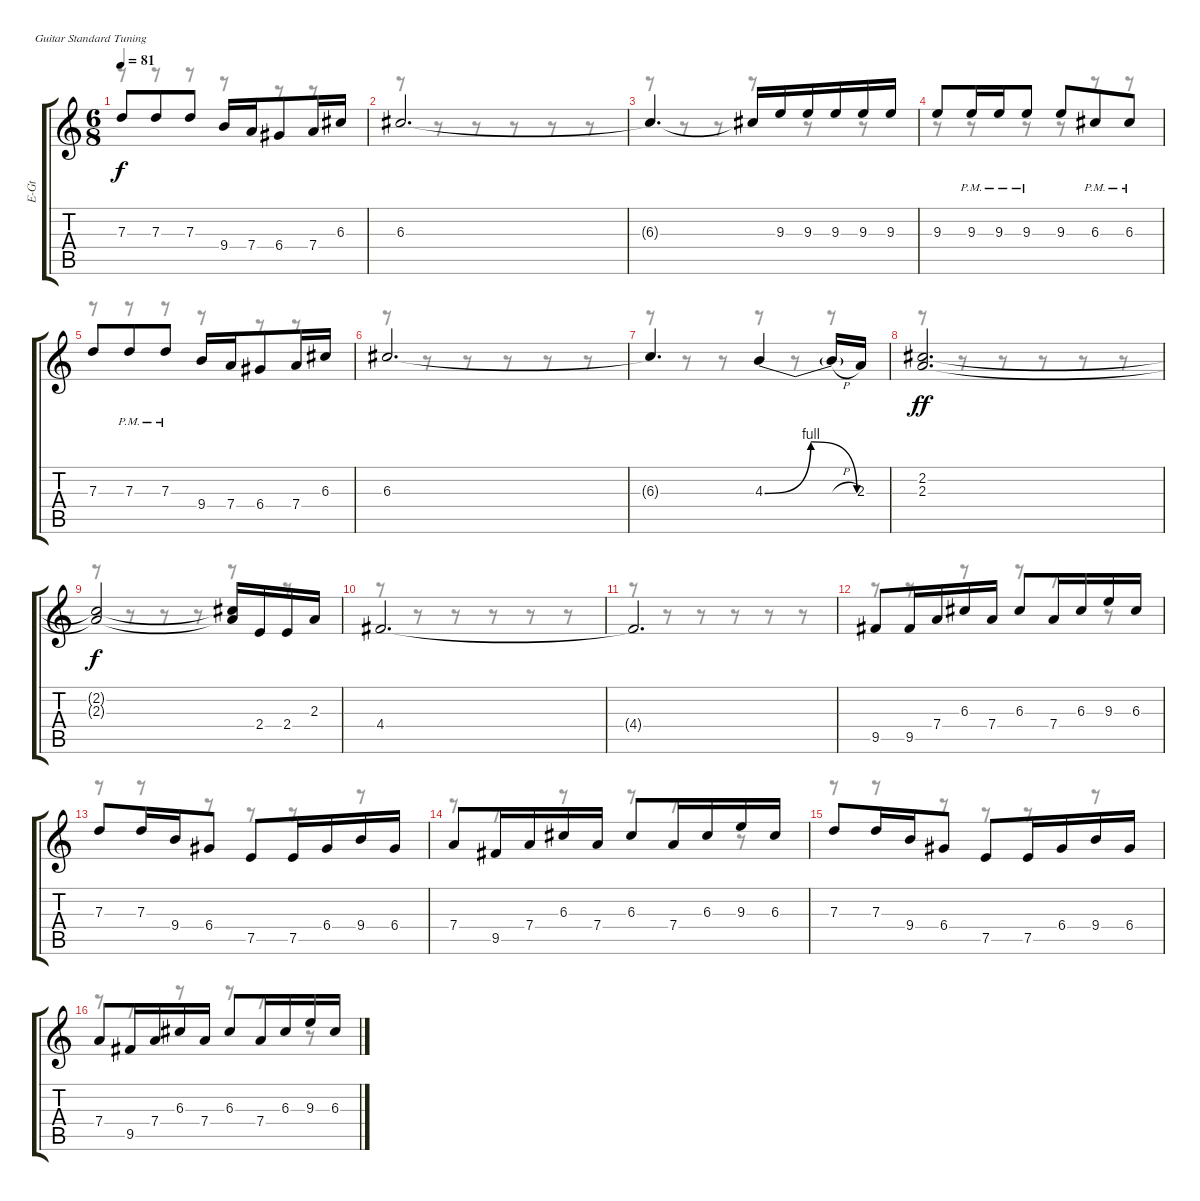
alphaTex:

\bracketExtendMode groupsimilarinstruments
\track ("James Hetfield (Rhythm)" "E-Gt") {instrument distortionguitar}
\staff {score tabs}
\tuning (E4 B3 G3 D3 A2 E2)
\voice
\ts (6 8)
\tempo 81
\clef g2
\ks c
7.3.8{dy f beam Up} 7.3.8{beam Up} 7.3.8{beam Up} 9.4.16{beam Up} 7.4.16{beam Up} 6.4{acc #}.8{beam Up} 7.4.16{beam Up} 6.3{acc #}.16{beam Up} |
6.3{acc #}.2{d beam Up} |
6.3{t acc #}.4{d beam Up} 6.3{t acc #}.16{beam Up} 9.3.16{beam Up} 9.3.16{beam Up} 9.3.16{beam Up} 9.3.16{beam Up} 9.3.16{beam Up} |
9.3.8{beam Up} 9.3{pm}.16{beam Up} 9.3{pm}.16{beam Up} 9.3{pm}.8{beam Up} 9.3.8{beam Up} 6.3{pm acc #}.8{beam Up} 6.3{pm acc #}.8{beam Up} |
7.3.8{beam Up} 7.3{pm}.8{beam Up} 7.3{pm}.8{beam Up} 9.4.16{beam Up} 7.4.16{beam Up} 6.4{acc #}.8{beam Up} 7.4.16{beam Up} 6.3{acc #}.16{beam Up} |
6.3{acc #}.2{d beam Up} |
6.3{t acc #}.4{d beam Up} 4.3{be (bendrelease 0 0 30 4 30 4 60 0)}.4{beam Up} 4.3{h t}.16{beam Up} 2.3.16{beam Up} |
(2.2{acc #} 2.3).2{d dy ff beam Up} |
(2.2{t acc #} 2.3{t}).2{dy f beam Up} (2.2{t acc #} 2.3{t}).16{beam Up} 2.4.16{beam Up} 2.4.16{beam Up} 2.3.16{beam Up} |
4.4{acc #}.2{d beam Up} |
4.4{t acc #}.2{d beam Up} |
9.5{acc #}.8{beam Up} 9.5{acc #}.16{beam Up} 7.4.16{beam Up} 6.3{acc #}.16{beam Up} 7.4.16{beam Up} 6.3{acc #}.8{beam Up} 7.4.16{beam Up} 6.3{acc #}.16{beam Up} 9.3.16{beam Up} 6.3{acc #}.16{beam Up} |
7.3.8{beam Up} 7.3.16{beam Up} 9.4.16{beam Up} 6.4{acc #}.8{beam Up} 7.5.8{beam Up} 7.5.16{beam Up} 6.4{acc #}.16{beam Up} 9.4.16{beam Up} 6.4{acc #}.16{beam Up} |
7.4.8{beam Up} 9.5{acc #}.16{beam Up} 7.4.16{beam Up} 6.3{acc #}.16{beam Up} 7.4.16{beam Up} 6.3{acc #}.8{beam Up} 7.4.16{beam Up} 6.3{acc #}.16{beam Up} 9.3.16{beam Up} 6.3{acc #}.16{beam Up} |
7.3.8{beam Up} 7.3.16{beam Up} 9.4.16{beam Up} 6.4{acc #}.8{beam Up} 7.5.8{beam Up} 7.5.16{beam Up} 6.4{acc #}.16{beam Up} 9.4.16{beam Up} 6.4{acc #}.16{beam Up} |
7.4.8{beam Up} 9.5{acc #}.16{beam Up} 7.4.16{beam Up} 6.3{acc #}.16{beam Up} 7.4.16{beam Up} 6.3{acc #}.8{beam Up} 7.4.16{beam Up} 6.3{acc #}.16{beam Up} 9.3.16{beam Up} 6.3{acc #}.16{beam Up}
\voice
\clef g2
\ottava regular
\simile none
\ks c
r.8{dy mf beam Down} r.8{beam Down} r.8{beam Down} r.8{beam Down} r.8{beam Down} r.8{beam Down} |
r.8{beam Down} r.8{beam Down} r.8{beam Down} r.8{beam Down} r.8{beam Down} r.8{beam Down} |
r.8{beam Down} r.8{beam Down} r.8{beam Down} r.8{beam Down} r.8{beam Down} r.8{beam Down} |
r.8{beam Down} r.8{beam Down} r.8{beam Down} r.8{beam Down} r.8{beam Down} r.8{beam Down} |
r.8{beam Down} r.8{beam Down} r.8{beam Down} r.8{beam Down} r.8{beam Down} r.8{beam Down} |
r.8{beam Down} r.8{beam Down} r.8{beam Down} r.8{beam Down} r.8{beam Down} r.8{beam Down} |
r.8{beam Down} r.8{beam Down} r.8{beam Down} r.8{beam Down} r.8{beam Down} r.8{beam Down} |
r.8{beam Down} r.8{beam Down} r.8{beam Down} r.8{beam Down} r.8{beam Down} r.8{beam Down} |
r.8{beam Down} r.8{beam Down} r.8{beam Down} r.8{beam Down} r.8{beam Down} r.8{beam Down} |
r.8{beam Down} r.8{beam Down} r.8{beam Down} r.8{beam Down} r.8{beam Down} r.8{beam Down} |
r.8{beam Down} r.8{beam Down} r.8{beam Down} r.8{beam Down} r.8{beam Down} r.8{beam Down} |
r.8{beam Down} r.8{beam Down} r.8{beam Down} r.8{beam Down} r.8{beam Down} r.8{beam Down} |
r.8{beam Down} r.8{beam Down} r.8{beam Down} r.8{beam Down} r.8{beam Down} r.8{beam Down} |
r.8{beam Down} r.8{beam Down} r.8{beam Down} r.8{beam Down} r.8{beam Down} r.8{beam Down} |
r.8{beam Down} r.8{beam Down} r.8{beam Down} r.8{beam Down} r.8{beam Down} r.8{beam Down} |
r.8{beam Down} r.8{beam Down} r.8{beam Down} r.8{beam Down} r.8{beam Down} r.8{beam Down}
